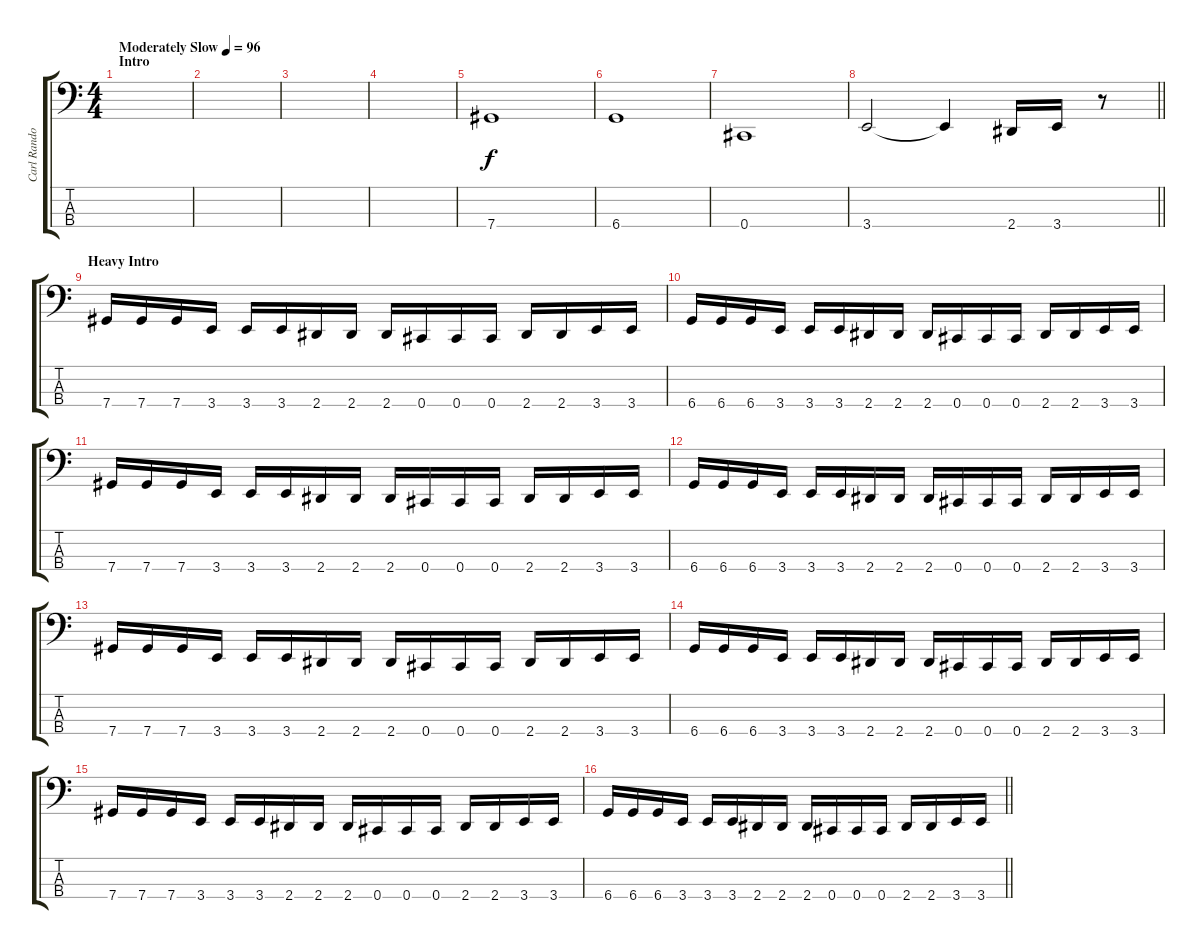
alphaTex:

\track ("Carl Randolph" "Carl Rando") {instrument electricbasspick}
\staff {score tabs}
\tuning (Gb2 Db2 Ab1 Db1) {hide}
\ts (4 4)
\section ("" "Intro")
\tempo (96 "Moderately Slow")
\clef f4
\ks c
|
|
|
|
7.4.1 |
6.4.1 |
0.4.1 |
\barLineRight lightlight
3.4.2 3.4{t}.4 2.4.16 3.4.16 r.8 |
\section ("" "Heavy Intro")
7.4.16 7.4.16 7.4.16 3.4.16 3.4.16 3.4.16 2.4.16 2.4.16 2.4.16 0.4.16 0.4.16 0.4.16 2.4.16 2.4.16 3.4.16 3.4.16 |
6.4.16 6.4.16 6.4.16 3.4.16 3.4.16 3.4.16 2.4.16 2.4.16 2.4.16 0.4.16 0.4.16 0.4.16 2.4.16 2.4.16 3.4.16 3.4.16 |
7.4.16 7.4.16 7.4.16 3.4.16 3.4.16 3.4.16 2.4.16 2.4.16 2.4.16 0.4.16 0.4.16 0.4.16 2.4.16 2.4.16 3.4.16 3.4.16 |
6.4.16 6.4.16 6.4.16 3.4.16 3.4.16 3.4.16 2.4.16 2.4.16 2.4.16 0.4.16 0.4.16 0.4.16 2.4.16 2.4.16 3.4.16 3.4.16 |
7.4.16 7.4.16 7.4.16 3.4.16 3.4.16 3.4.16 2.4.16 2.4.16 2.4.16 0.4.16 0.4.16 0.4.16 2.4.16 2.4.16 3.4.16 3.4.16 |
6.4.16 6.4.16 6.4.16 3.4.16 3.4.16 3.4.16 2.4.16 2.4.16 2.4.16 0.4.16 0.4.16 0.4.16 2.4.16 2.4.16 3.4.16 3.4.16 |
7.4.16 7.4.16 7.4.16 3.4.16 3.4.16 3.4.16 2.4.16 2.4.16 2.4.16 0.4.16 0.4.16 0.4.16 2.4.16 2.4.16 3.4.16 3.4.16 |
\barLineRight lightlight
6.4.16 6.4.16 6.4.16 3.4.16 3.4.16 3.4.16 2.4.16 2.4.16 2.4.16 0.4.16 0.4.16 0.4.16 2.4.16 2.4.16 3.4.16 3.4.16
